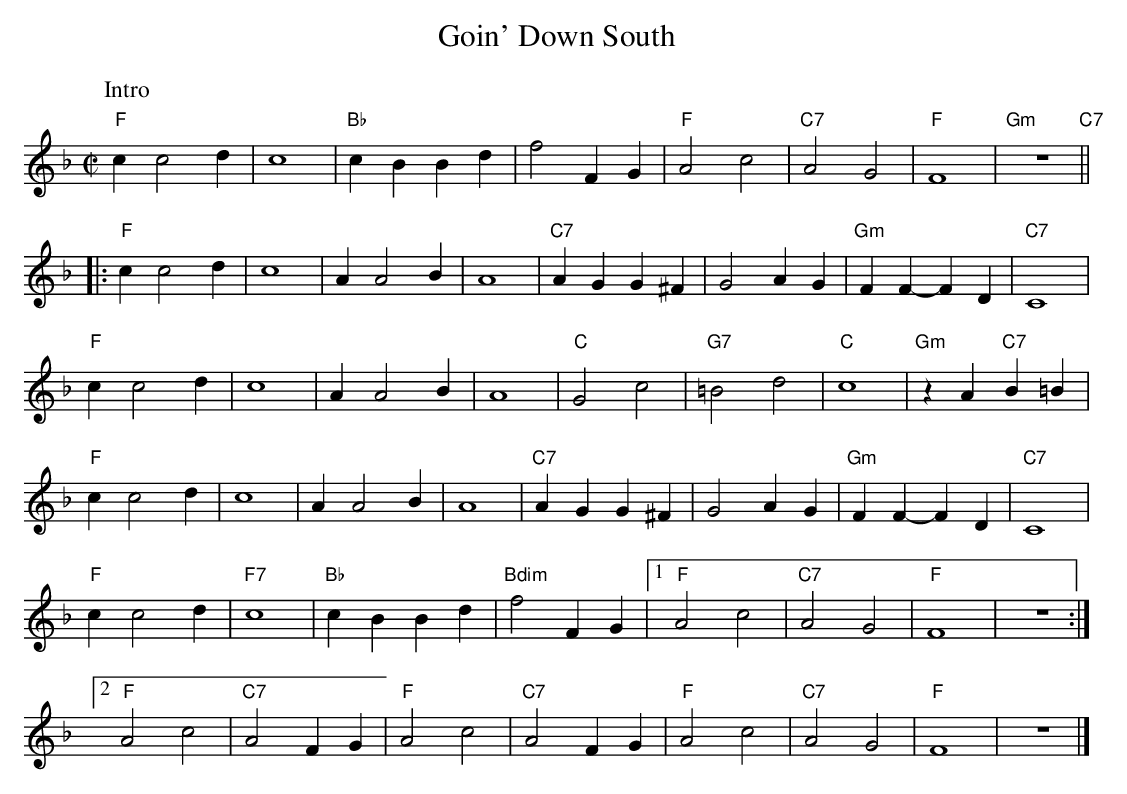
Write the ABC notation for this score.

X:1
T: Goin' Down South
M: C|
K: F
P: Intro
"F"c2 c4 d2| c8| "Bb"c2B2 B2d2| f4 F2G2| "F"A4 c4| "C7"A4 G4| "F"F8| "Gm" z8"C7"||
%%vskip.5cm
|:\
"F"c2 c4 d2| c8| A2 A4 B2| A8| "C7"A2G2 G2^F2| G4 A2G2| "Gm"F2F2- F2D2| "C7"C8|
"F"c2 c4 d2| c8| A2 A4 B2| A8| "C"G4 c4| "G7"=B4 d4|"C"c8| "Gm"z2A2 "C7"B2=B2|
"F"c2 c4 d2| c8| A2 A4 B2| A8| "C7"A2G2 G2^F2| G4 A2G2| "Gm"F2F2- F2D2| "C7"C8|
"F"c2 c4 d2| "F7"c8| "Bb"c2B2 B2d2| "Bdim"f4 F2G2|1 "F"A4 c4| "C7"A4 G4| "F"F8| z8 :|
[2 "F"A4 c4| "C7"A4 F2G2| "F"A4 c4| "C7"A4 F2G2| "F"A4 c4| "C7"A4 G4| "F"F8| z8 |]
